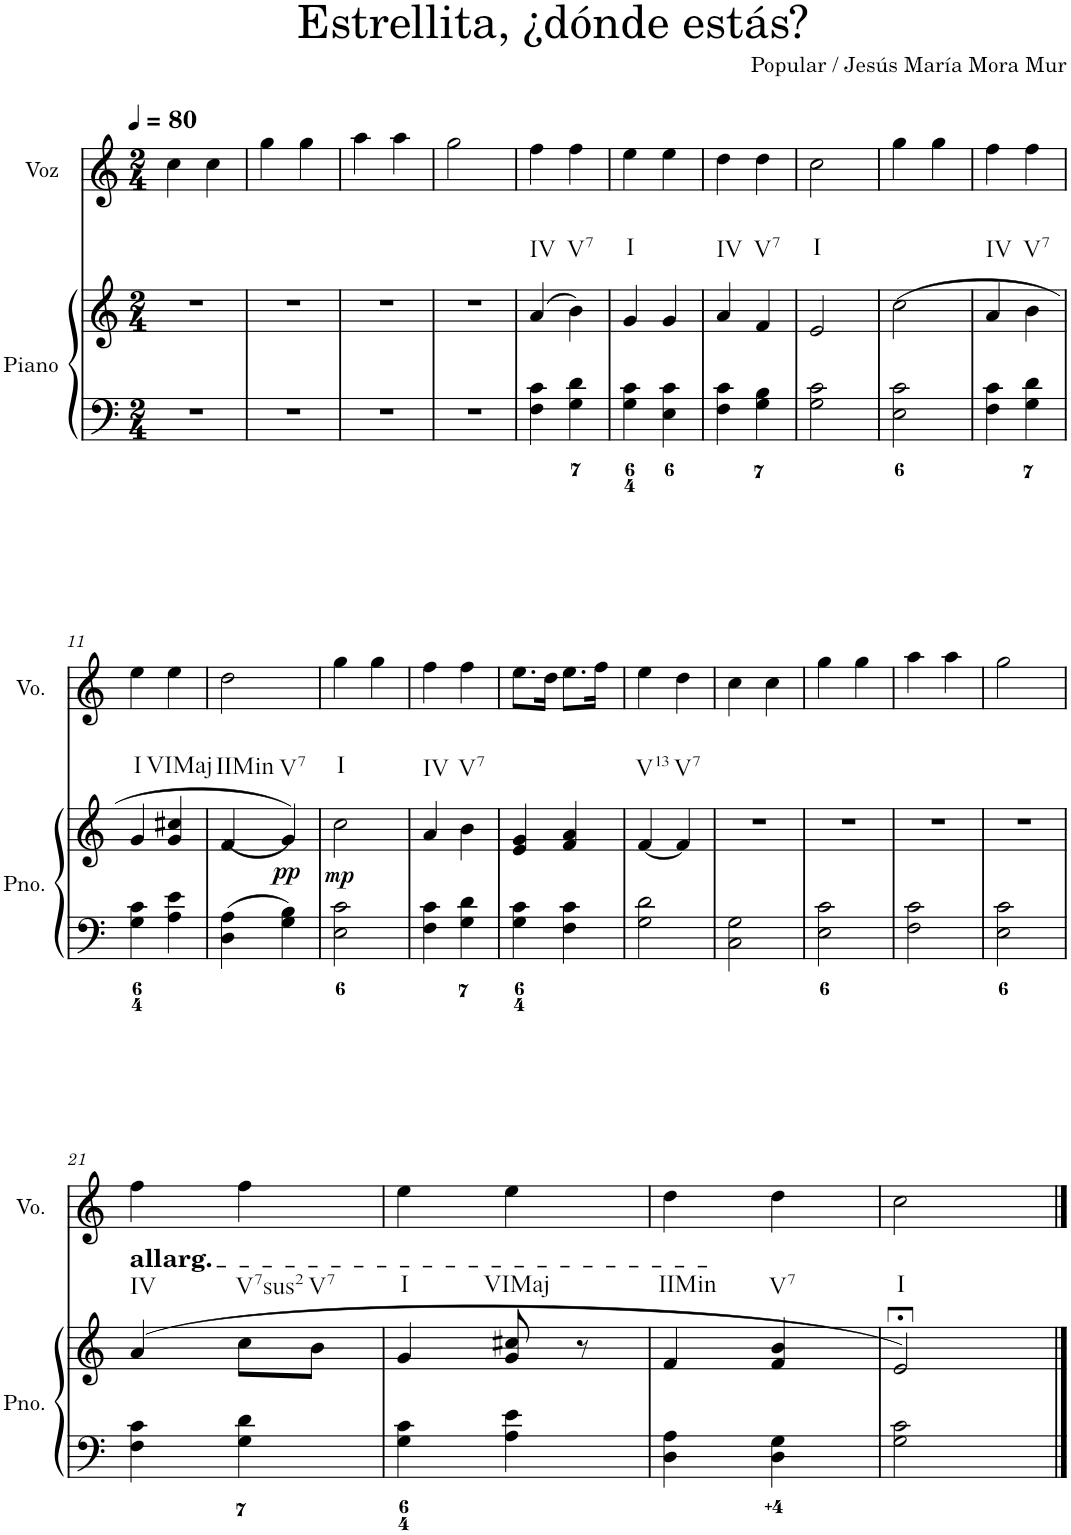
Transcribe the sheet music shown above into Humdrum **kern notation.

**kern	**kern	**dynam	**kern
*part2	*part2	*part2	*part1
*staff3	*staff2	*staff2/3	*staff1
*I"Piano	*	*	*I"Voz
*I'Pno.	*	*	*I'Vo.
*clefF4	*clefG2	*	*clefG2
*k[]	*k[]	*	*k[]
*M2/4	*M2/4	*	*M2/4
*MM80	*MM80	*	*MM80
=1	=1	=1	=1
2r	2r	.	4cc\
.	.	.	4cc\
=2	=2	=2	=2
2r	2r	.	4gg\
.	.	.	4gg\
=3	=3	=3	=3
2r	2r	.	4aa\
.	.	.	4aa\
=4	=4	=4	=4
2r	2r	.	2gg\
=5	=5	=5	=5
!	!LO:TX:b:t=IV	!	!
4F\ 4c\	(4a/	.	4ff\
!	!LO:TX:b:t=V7	!	!
4G\ 4d\	4b\)	.	4ff\
=6	=6	=6	=6
!	!LO:TX:b:t=I	!	!
4G\ 4c\	4g/	.	4ee\
4E\ 4c\	4g/	.	4ee\
=7	=7	=7	=7
!	!LO:TX:b:t=IV	!	!
4F\ 4c\	4a/	.	4dd\
!	!LO:TX:b:t=V7	!	!
4G\ 4B\	4f/	.	4dd\
=8	=8	=8	=8
!	!LO:TX:b:t=I	!	!
2G\ 2c\	2e/	.	2cc\
=9	=9	=9	=9
2E\ 2c\	(2cc\	.	4gg\
.	.	.	4gg\
=10	=10	=10	=10
!	!LO:TX:b:t=IV	!	!
4F\ 4c\	4a/	.	4ff\
!	!LO:TX:b:t=V7	!	!
4G\ 4d\	4b\	.	4ff\
!!LO:LB:g=z
=11	=11	=11	=11
!	!LO:TX:b:t=I	!	!
4G\ 4c\	4g/	.	4ee\
!	!LO:TX:b:t=VIMaj	!	!
4A\ 4e\	4g/ 4cc#X/	.	4ee\
=12	=12	=12	=12
!	!LO:TX:b:t=IIMin	!	!
4D\ 4A\	(4f/	.	2dd\
!	!LO:TX:b:t=V7	!	!
!	!	!LO:DY:b	!
4G\ 4B\	4g/))	pp	.
=13	=13	=13	=13
!	!LO:TX:b:t=I	!	!
!	!	!LO:DY:b	!
2E\ 2c\	2cc\	mp	4gg\
.	.	.	4gg\
=14	=14	=14	=14
!	!LO:TX:b:t=IV	!	!
4F\ 4c\	4a/	.	4ff\
!	!LO:TX:b:t=V7	!	!
4G\ 4d\	4b\	.	4ff\
=15	=15	=15	=15
4G\ 4c\	4e/ 4g/	.	8.ee\L
.	.	.	16dd\Jk
4F\ 4c\	4f/ 4a/	.	8.ee\L
.	.	.	16ff\Jk
=16	=16	=16	=16
!	!LO:TX:b:t=V13	!	!
2G\ 2d\	[4f/	.	4ee\
!	!LO:TX:b:t=V7	!	!
.	4f/]	.	4dd\
=17	=17	=17	=17
2C\ 2G\	2r	.	4cc\
.	.	.	4cc\
=18	=18	=18	=18
2E\ 2c\	2r	.	4gg\
.	.	.	4gg\
=19	=19	=19	=19
2F\ 2c\	2r	.	4aa\
.	.	.	4aa\
=20	=20	=20	=20
2E\ 2c\	2r	.	2gg\
!!LO:LB:g=z
=21	=21	=21	=21
!	!LO:TX:a:t=allarg.	!	!
!	!LO:TX:b:t=IV	!	!
4F\ 4c\	(4a/	.	4ff\
!	!LO:TX:b:t=V7sus2	!	!
4G\ 4d\	8cc\L	.	4ff\
!	!LO:TX:b:t=V7	!	!
.	8b\J	.	.
=22	=22	=22	=22
!	!LO:TX:b:t=I	!	!
4G\ 4c\	4g/	.	4ee\
!	!LO:TX:b:t=VIMaj	!	!
4A\ 4e\	8g/ 8cc#X/	.	4ee\
.	8r	.	.
=23	=23	=23	=23
!	!LO:TX:b:t=IIMin	!	!
4D\ 4A\	4f/	.	4dd\
!	!LO:TX:b:t=V7	!	!
4D\ 4G\	4f/ 4b/	.	4dd\
=24	=24	=24	=24
!	!LO:TX:b:t=I	!	!
2G\ 2c\	2e;</)	.	2cc\
==	==	==	==
*-	*-	*-	*-
